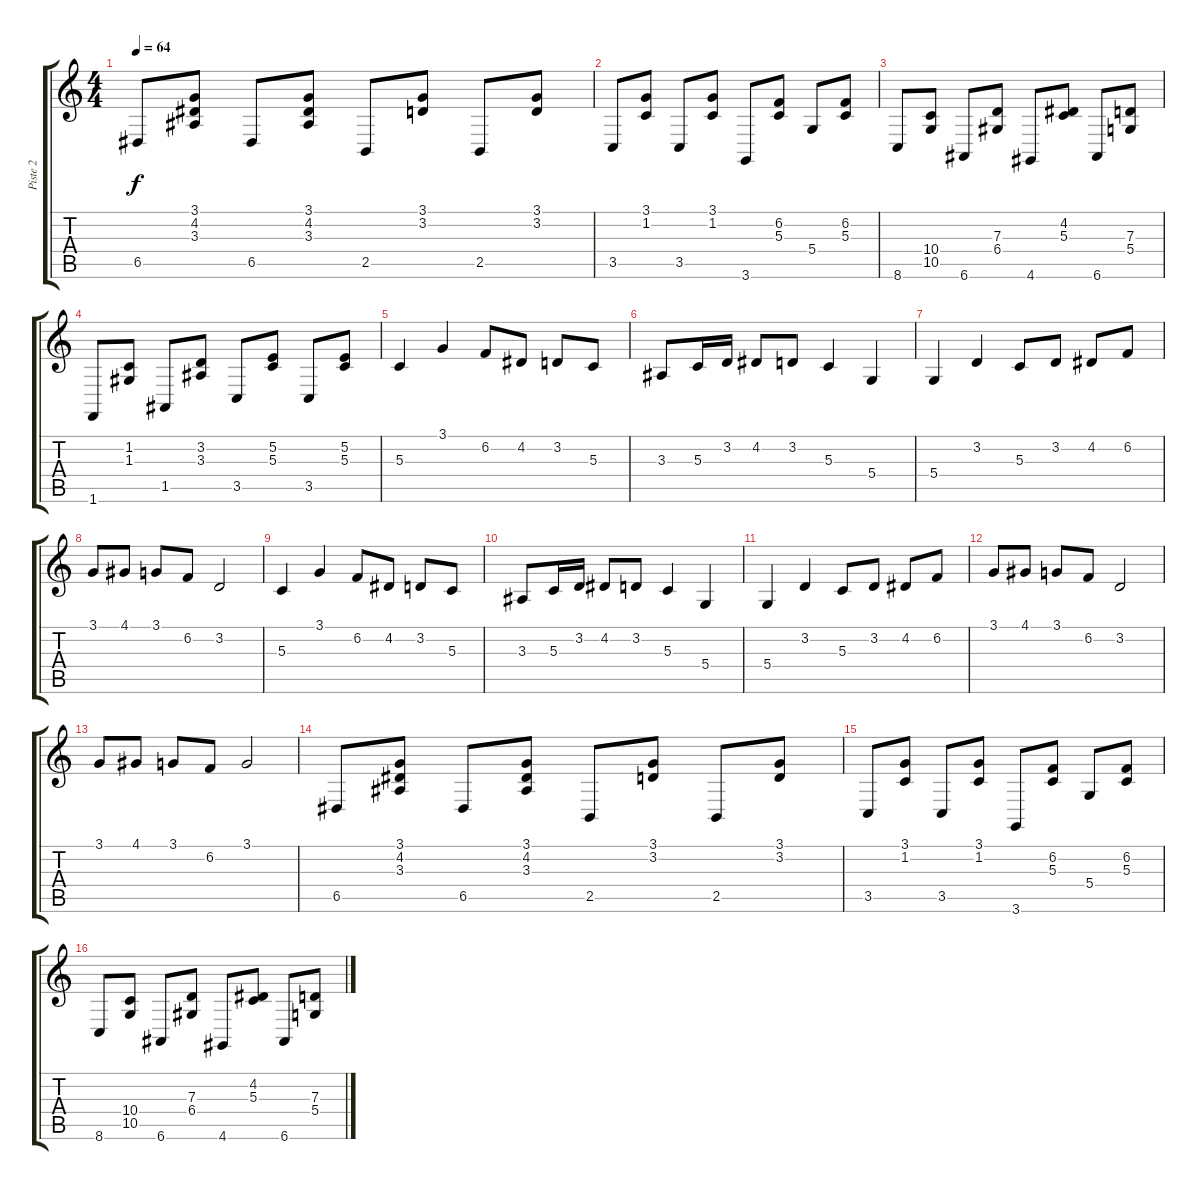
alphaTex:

\track ("Piste 2" "Piste 2") {instrument synthstrings1}
\staff {score tabs}
\tuning (E4 B3 G3 D3 A2 E2) {hide}
\ts (4 4)
\tempo 64
\clef g2
\ks c
6.5.8{dy f} (3.1 4.2 3.3).8 6.5.8 (3.1 4.2 3.3).8 2.5.8 (3.1 3.2).8 2.5.8 (3.1 3.2).8 |
3.5.8 (3.1 1.2).8 3.5.8 (3.1 1.2).8 3.6.8 (6.2 5.3).8 5.4.8 (6.2 5.3).8 |
8.6.8 (10.4 10.5).8 6.6.8 (7.3 6.4).8 4.6.8 (4.2 5.3).8 6.6.8 (7.3 5.4).8 |
1.6.8 (1.2 1.3).8 1.5.8 (3.2 3.3).8 3.5.8 (5.2 5.3).8 3.5.8 (5.2 5.3).8 |
5.3.4 3.1.4 6.2.8 4.2.8 3.2.8 5.3.8 |
3.3.8 5.3.16 3.2.16 4.2.8 3.2.8 5.3.4 5.4.4 |
5.4.4 3.2.4 5.3.8 3.2.8 4.2.8 6.2.8 |
3.1.8 4.1.8 3.1.8 6.2.8 3.2.2 |
5.3.4 3.1.4 6.2.8 4.2.8 3.2.8 5.3.8 |
3.3.8 5.3.16 3.2.16 4.2.8 3.2.8 5.3.4 5.4.4 |
5.4.4 3.2.4 5.3.8 3.2.8 4.2.8 6.2.8 |
3.1.8 4.1.8 3.1.8 6.2.8 3.2.2 |
3.1.8 4.1.8 3.1.8 6.2.8 3.1.2 |
6.5.8 (3.1 4.2 3.3).8 6.5.8 (3.1 4.2 3.3).8 2.5.8 (3.1 3.2).8 2.5.8 (3.1 3.2).8 |
3.5.8 (3.1 1.2).8 3.5.8 (3.1 1.2).8 3.6.8 (6.2 5.3).8 5.4.8 (6.2 5.3).8 |
8.6.8 (10.4 10.5).8 6.6.8 (7.3 6.4).8 4.6.8 (4.2 5.3).8 6.6.8 (7.3 5.4).8
